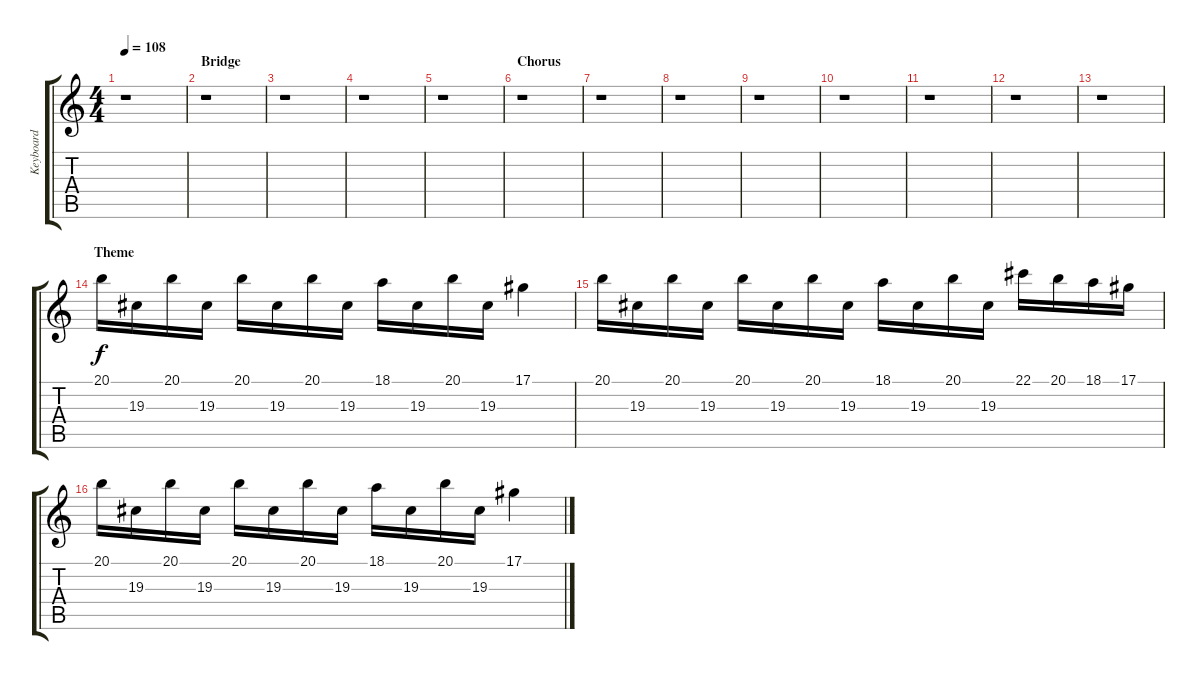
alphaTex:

\track ("Keyboard" "Keyboard") {instrument lead2sawtooth}
\staff {score tabs}
\tuning (Eb4 Bb3 Gb3 Db3 Ab2 Eb2) {hide}
\ts (4 4)
\tempo 108
\clef g2
\ks c
r.1{dy f} |
\section ("" "Bridge")
r.1 |
r.1 |
r.1 |
r.1 |
\section ("" "Chorus")
r.1 |
r.1 |
r.1 |
r.1 |
r.1 |
r.1 |
r.1 |
r.1 |
\section ("" "Theme")
20.1.16 19.3.16 20.1.16 19.3.16 20.1.16 19.3.16 20.1.16 19.3.16 18.1.16 19.3.16 20.1.16 19.3.16 17.1.4 |
20.1.16 19.3.16 20.1.16 19.3.16 20.1.16 19.3.16 20.1.16 19.3.16 18.1.16 19.3.16 20.1.16 19.3.16 22.1.16 20.1.16 18.1.16 17.1.16 |
20.1.16 19.3.16 20.1.16 19.3.16 20.1.16 19.3.16 20.1.16 19.3.16 18.1.16 19.3.16 20.1.16 19.3.16 17.1.4
